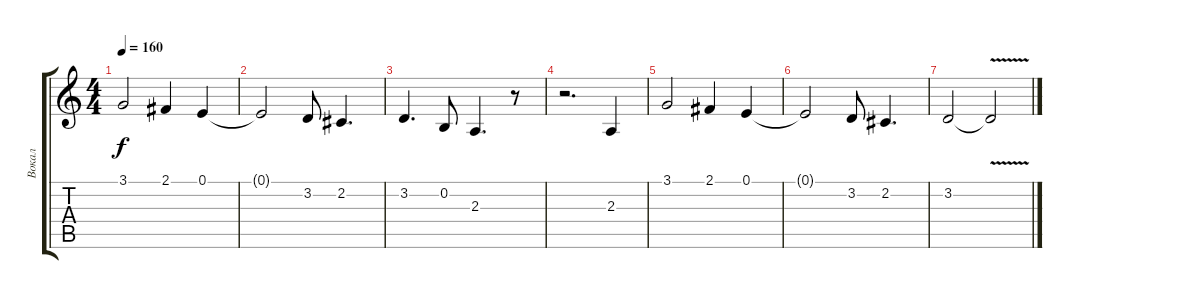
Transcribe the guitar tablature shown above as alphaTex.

\track ("Вокал" "Вокал") {instrument tuba}
\staff {score tabs}
\tuning (E4 B3 G3 D3 A2 E2) {hide}
\ts (4 4)
\tempo 160
\clef g2
\ks c
3.1.2{dy f} 2.1.4 0.1.4 |
0.1{t}.2 3.2.8 2.2.4{d} |
3.2.4{d} 0.2.8 2.3.4{d} r.8 |
r.2{d} 2.3.4 |
3.1.2 2.1.4 0.1.4 |
0.1{t}.2 3.2.8 2.2.4{d} |
3.2.2 3.2{v t}.2
